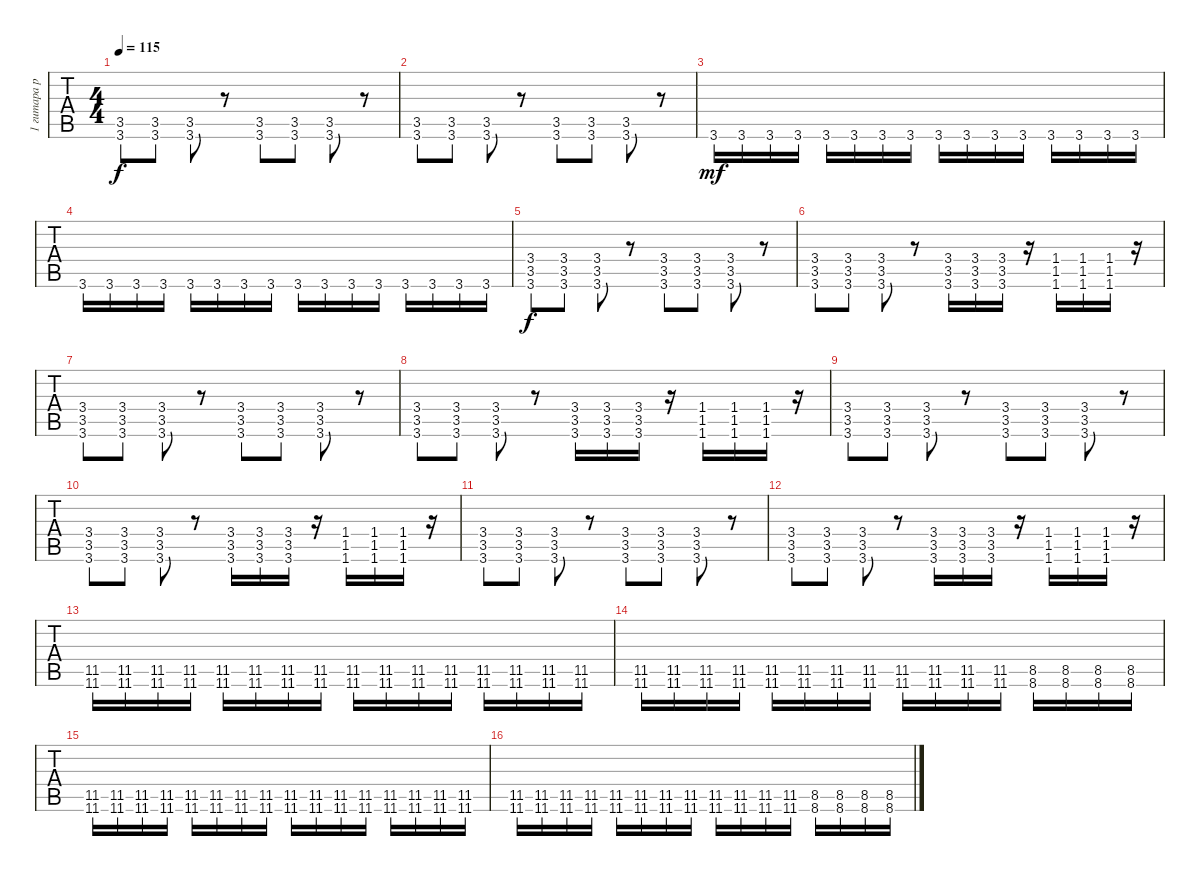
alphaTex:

\track ("1 гитара ритм дист" "1 гитара р") {instrument distortionguitar}
\staff {tabs}
\tuning (Eb4 Bb3 Gb3 Db3 Ab2 Db2) {hide}
\ts (4 4)
\tempo 115
\clef g2
\ks c
(3.5 3.6).8{dy f} (3.5 3.6).8 (3.5 3.6).8 r.8 (3.5 3.6).8 (3.5 3.6).8 (3.5 3.6).8 r.8 |
(3.5 3.6).8 (3.5 3.6).8 (3.5 3.6).8 r.8 (3.5 3.6).8 (3.5 3.6).8 (3.5 3.6).8 r.8 |
3.6.16{dy mf} 3.6.16 3.6.16 3.6.16 3.6.16 3.6.16 3.6.16 3.6.16 3.6.16 3.6.16 3.6.16 3.6.16 3.6.16 3.6.16 3.6.16 3.6.16 |
3.6.16 3.6.16 3.6.16 3.6.16 3.6.16 3.6.16 3.6.16 3.6.16 3.6.16 3.6.16 3.6.16 3.6.16 3.6.16 3.6.16 3.6.16 3.6.16 |
(3.4 3.5 3.6).8{dy f instrument distortionguitar} (3.4 3.5 3.6).8 (3.4 3.5 3.6).8 r.8 (3.4 3.5 3.6).8 (3.4 3.5 3.6).8 (3.4 3.5 3.6).8 r.8 |
(3.4 3.5 3.6).8{instrument distortionguitar} (3.4 3.5 3.6).8 (3.4 3.5 3.6).8 r.8 (3.4 3.5 3.6).16 (3.4 3.5 3.6).16 (3.4 3.5 3.6).16 r.16 (1.4 1.5 1.6).16 (1.4 1.5 1.6).16 (1.4 1.5 1.6).16 r.16 |
(3.4 3.5 3.6).8{instrument distortionguitar} (3.4 3.5 3.6).8 (3.4 3.5 3.6).8 r.8 (3.4 3.5 3.6).8 (3.4 3.5 3.6).8 (3.4 3.5 3.6).8 r.8 |
(3.4 3.5 3.6).8{instrument distortionguitar} (3.4 3.5 3.6).8 (3.4 3.5 3.6).8 r.8 (3.4 3.5 3.6).16 (3.4 3.5 3.6).16 (3.4 3.5 3.6).16 r.16 (1.4 1.5 1.6).16 (1.4 1.5 1.6).16 (1.4 1.5 1.6).16 r.16 |
(3.4 3.5 3.6).8{instrument distortionguitar} (3.4 3.5 3.6).8 (3.4 3.5 3.6).8 r.8 (3.4 3.5 3.6).8 (3.4 3.5 3.6).8 (3.4 3.5 3.6).8 r.8 |
(3.4 3.5 3.6).8{instrument distortionguitar} (3.4 3.5 3.6).8 (3.4 3.5 3.6).8 r.8 (3.4 3.5 3.6).16 (3.4 3.5 3.6).16 (3.4 3.5 3.6).16 r.16 (1.4 1.5 1.6).16 (1.4 1.5 1.6).16 (1.4 1.5 1.6).16 r.16 |
(3.4 3.5 3.6).8{instrument distortionguitar} (3.4 3.5 3.6).8 (3.4 3.5 3.6).8 r.8 (3.4 3.5 3.6).8 (3.4 3.5 3.6).8 (3.4 3.5 3.6).8 r.8 |
(3.4 3.5 3.6).8{instrument distortionguitar} (3.4 3.5 3.6).8 (3.4 3.5 3.6).8 r.8 (3.4 3.5 3.6).16 (3.4 3.5 3.6).16 (3.4 3.5 3.6).16 r.16 (1.4 1.5 1.6).16 (1.4 1.5 1.6).16 (1.4 1.5 1.6).16 r.16 |
(11.5 11.6).16 (11.5 11.6).16 (11.5 11.6).16 (11.5 11.6).16 (11.5 11.6).16 (11.5 11.6).16 (11.5 11.6).16 (11.5 11.6).16 (11.5 11.6).16 (11.5 11.6).16 (11.5 11.6).16 (11.5 11.6).16 (11.5 11.6).16 (11.5 11.6).16 (11.5 11.6).16 (11.5 11.6).16 |
(11.5 11.6).16 (11.5 11.6).16 (11.5 11.6).16 (11.5 11.6).16 (11.5 11.6).16 (11.5 11.6).16 (11.5 11.6).16 (11.5 11.6).16 (11.5 11.6).16 (11.5 11.6).16 (11.5 11.6).16 (11.5 11.6).16 (8.5 8.6).16 (8.5 8.6).16 (8.5 8.6).16 (8.5 8.6).16 |
(11.5 11.6).16 (11.5 11.6).16 (11.5 11.6).16 (11.5 11.6).16 (11.5 11.6).16 (11.5 11.6).16 (11.5 11.6).16 (11.5 11.6).16 (11.5 11.6).16 (11.5 11.6).16 (11.5 11.6).16 (11.5 11.6).16 (11.5 11.6).16 (11.5 11.6).16 (11.5 11.6).16 (11.5 11.6).16 |
(11.5 11.6).16 (11.5 11.6).16 (11.5 11.6).16 (11.5 11.6).16 (11.5 11.6).16 (11.5 11.6).16 (11.5 11.6).16 (11.5 11.6).16 (11.5 11.6).16 (11.5 11.6).16 (11.5 11.6).16 (11.5 11.6).16 (8.5 8.6).16 (8.5 8.6).16 (8.5 8.6).16 (8.5 8.6).16
